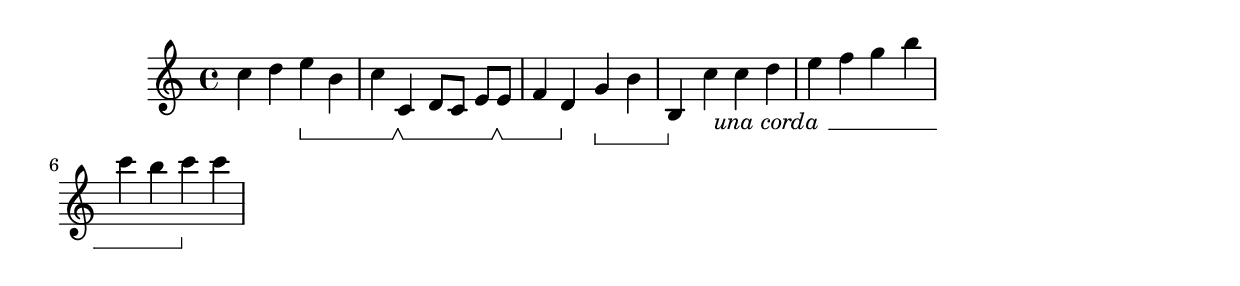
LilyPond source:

\version "2.1.22"

\header {

    texidoc = "Piano pedal brackets.  Brackets should start and end at
 the left side of the note. If a note is shared between two brackets,
 the ends are flared.

There are no vertical endings at a line-break.  " }

\score {
    \notes \relative c'' {
        \set Staff.pedalSustainStyle = #'bracket

        c4 d e \sustainDown b c c, \sustainUp \sustainDown  d8[ c]  e8[ 
	    e \sustainUp \sustainDown] f4 d
        \sustainUp g \sustainDown b b, \sustainUp c'

        \set Staff.pedalUnaCordaStyle = #'mixed

        c4 d \unaCorda e f g
        b  | \break c b c \treCorde c
    }
    \paper { raggedright = ##t }
}
